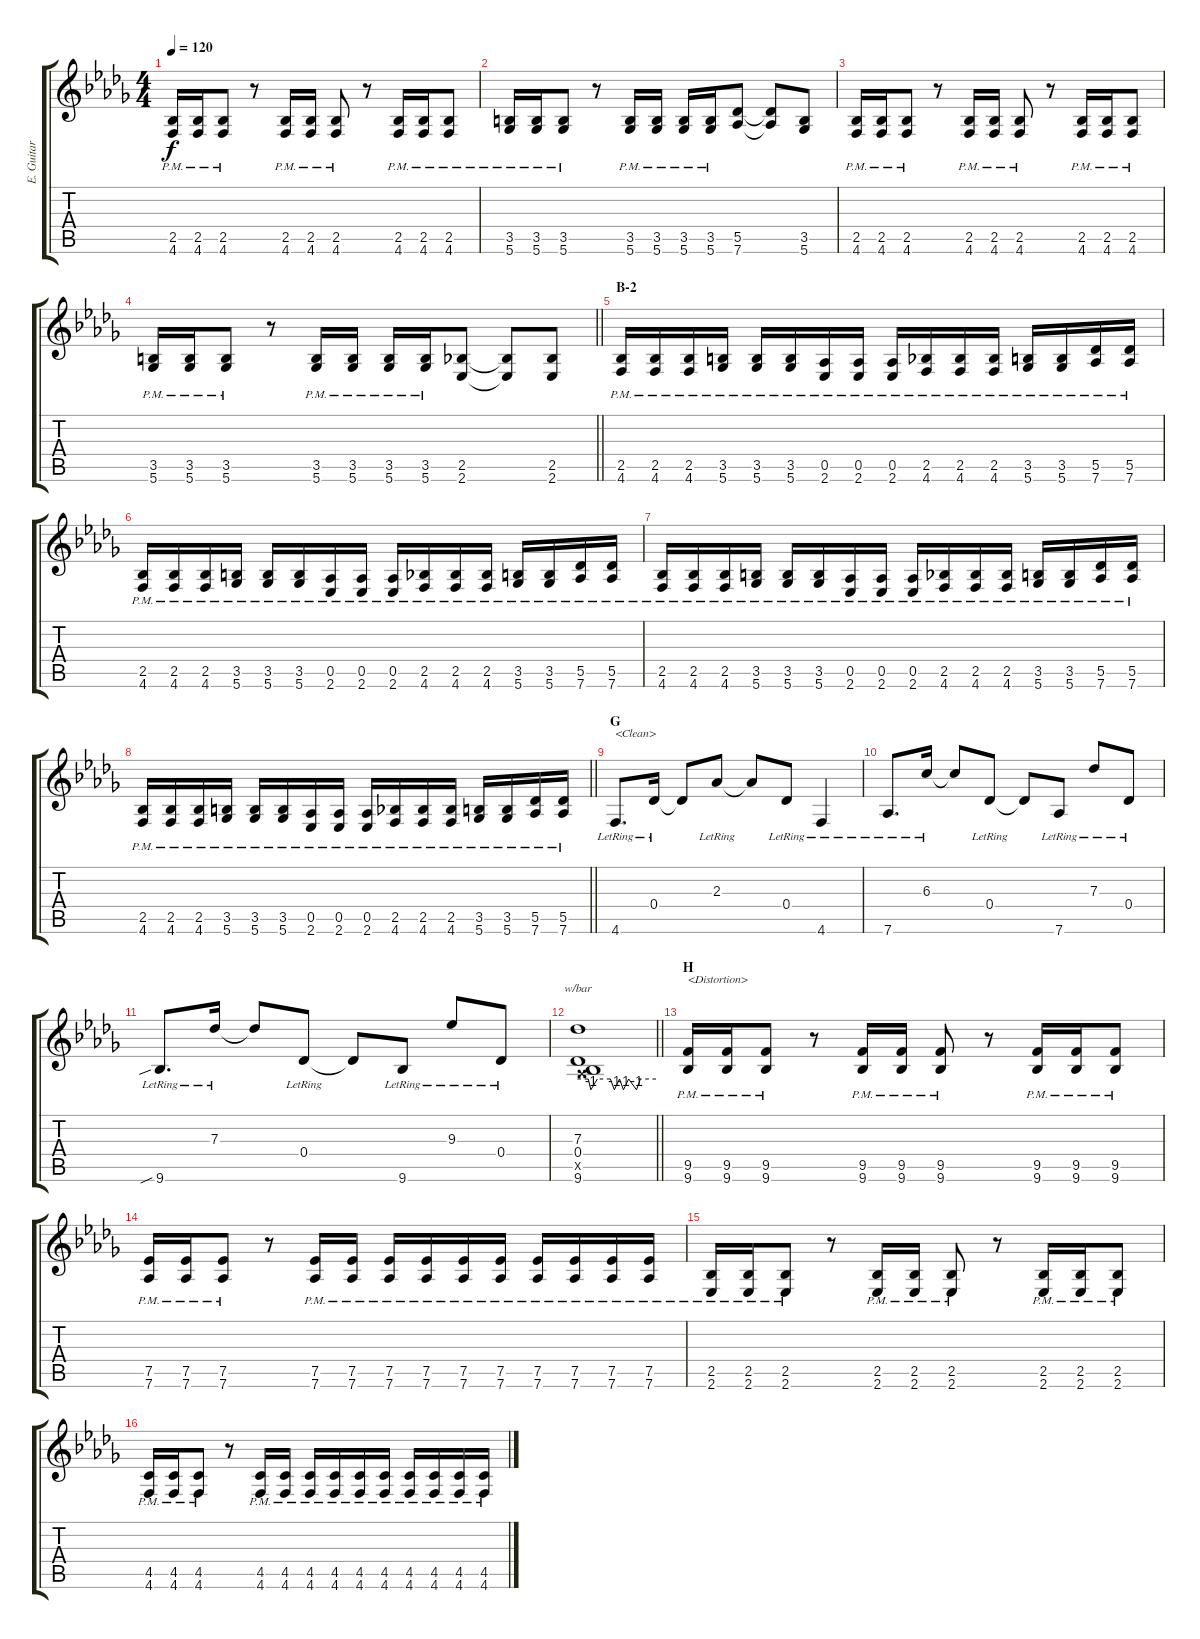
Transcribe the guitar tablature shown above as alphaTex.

\track ("E. Guitar II" "E. Guitar ") {instrument overdrivenguitar}
\staff {score tabs}
\tuning (Eb4 Bb3 Gb3 Db3 Ab2 Db2) {hide}
\ts (4 4)
\tempo 120
\clef g2
\ks db
(2.5{pm} 4.6{pm}).16{dy f} (2.5{pm} 4.6{pm}).16 (2.5{pm} 4.6{pm}).8 r.8 (2.5{pm} 4.6{pm}).16 (2.5{pm} 4.6{pm}).16 (2.5{pm} 4.6{pm}).8 r.8 (2.5{pm} 4.6{pm}).16 (2.5{pm} 4.6{pm}).16 (2.5{pm} 4.6{pm}).8 |
(3.5{pm} 5.6{pm}).16 (3.5{pm} 5.6{pm}).16 (3.5{pm} 5.6{pm}).8 r.8 (3.5{pm} 5.6{pm}).16 (3.5{pm} 5.6{pm}).16 (3.5{pm} 5.6{pm}).16 (3.5{pm} 5.6{pm}).16 (5.5 7.6).8 (5.5{t} 7.6{t}).8 (3.5 5.6).8 |
(2.5{pm} 4.6{pm}).16 (2.5{pm} 4.6{pm}).16 (2.5{pm} 4.6{pm}).8 r.8 (2.5{pm} 4.6{pm}).16 (2.5{pm} 4.6{pm}).16 (2.5{pm} 4.6{pm}).8 r.8 (2.5{pm} 4.6{pm}).16 (2.5{pm} 4.6{pm}).16 (2.5{pm} 4.6{pm}).8 |
\barLineRight lightlight
(3.5{pm} 5.6{pm}).16 (3.5{pm} 5.6{pm}).16 (3.5{pm} 5.6{pm}).8 r.8 (3.5{pm} 5.6{pm}).16 (3.5{pm} 5.6{pm}).16 (3.5{pm} 5.6{pm}).16 (3.5{pm} 5.6{pm}).16 (2.5 2.6).8 (2.5{t} 2.6{t}).8 (2.5 2.6).8 |
\section ("" "B-2")
(2.5{pm} 4.6{pm}).16 (2.5{pm} 4.6{pm}).16 (2.5{pm} 4.6{pm}).16 (3.5{pm} 5.6{pm}).16 (3.5{pm} 5.6{pm}).16 (3.5{pm} 5.6{pm}).16 (0.5{pm} 2.6{pm}).16 (0.5{pm} 2.6{pm}).16 (0.5{pm} 2.6{pm}).16 (2.5{pm} 4.6{pm}).16 (2.5{pm} 4.6{pm}).16 (2.5{pm} 4.6{pm}).16 (3.5{pm} 5.6{pm}).16 (3.5{pm} 5.6{pm}).16 (5.5{pm} 7.6{pm}).16 (5.5{pm} 7.6{pm}).16 |
(2.5{pm} 4.6{pm}).16 (2.5{pm} 4.6{pm}).16 (2.5{pm} 4.6{pm}).16 (3.5{pm} 5.6{pm}).16 (3.5{pm} 5.6{pm}).16 (3.5{pm} 5.6{pm}).16 (0.5{pm} 2.6{pm}).16 (0.5{pm} 2.6{pm}).16 (0.5{pm} 2.6{pm}).16 (2.5{pm} 4.6{pm}).16 (2.5{pm} 4.6{pm}).16 (2.5{pm} 4.6{pm}).16 (3.5{pm} 5.6{pm}).16 (3.5{pm} 5.6{pm}).16 (5.5{pm} 7.6{pm}).16 (5.5{pm} 7.6{pm}).16 |
(2.5{pm} 4.6{pm}).16 (2.5{pm} 4.6{pm}).16 (2.5{pm} 4.6{pm}).16 (3.5{pm} 5.6{pm}).16 (3.5{pm} 5.6{pm}).16 (3.5{pm} 5.6{pm}).16 (0.5{pm} 2.6{pm}).16 (0.5{pm} 2.6{pm}).16 (0.5{pm} 2.6{pm}).16 (2.5{pm} 4.6{pm}).16 (2.5{pm} 4.6{pm}).16 (2.5{pm} 4.6{pm}).16 (3.5{pm} 5.6{pm}).16 (3.5{pm} 5.6{pm}).16 (5.5{pm} 7.6{pm}).16 (5.5{pm} 7.6{pm}).16 |
\barLineRight lightlight
(2.5{pm} 4.6{pm}).16 (2.5{pm} 4.6{pm}).16 (2.5{pm} 4.6{pm}).16 (3.5{pm} 5.6{pm}).16 (3.5{pm} 5.6{pm}).16 (3.5{pm} 5.6{pm}).16 (0.5{pm} 2.6{pm}).16 (0.5{pm} 2.6{pm}).16 (0.5{pm} 2.6{pm}).16 (2.5{pm} 4.6{pm}).16 (2.5{pm} 4.6{pm}).16 (2.5{pm} 4.6{pm}).16 (3.5{pm} 5.6{pm}).16 (3.5{pm} 5.6{pm}).16 (5.5{pm} 7.6{pm}).16 (5.5{pm} 7.6{pm}).16 |
\section ("" "G")
4.6{lr}.8{d txt "<Clean>" instrument electricguitarclean} 0.4{lr}.16 0.4{t}.8 2.3{lr}.8 2.3{t}.8 0.4{lr}.8 4.6{lr}.4 |
7.6{lr}.8{d} 6.3{lr}.16 6.3{t}.8 0.4{lr}.8 0.4{t}.8 7.6{lr}.8 7.3{lr}.8 0.4{lr}.8 |
9.6{sib lr}.8{d} 7.3{lr}.16 7.3{t}.8 0.4{lr}.8 0.4{t}.8 9.6{lr}.8 9.3{lr}.8 0.4{lr}.8 |
\barLineRight lightlight
(7.3 0.4 0.5{x} 9.6).1{tbe (custom default 0 0 8 0 10 -4 15 0 25 0 28 -4 32 0 35 -4 39 0 45 -4 48 0 60 0)} |
\section ("" "H")
(9.5{pm} 9.6{pm}).16{txt "<Distortion>" instrument overdrivenguitar} (9.5{pm} 9.6{pm}).16 (9.5{pm} 9.6{pm}).8 r.8 (9.5{pm} 9.6{pm}).16 (9.5{pm} 9.6{pm}).16 (9.5{pm} 9.6{pm}).8 r.8 (9.5{pm} 9.6{pm}).16 (9.5{pm} 9.6{pm}).16 (9.5{pm} 9.6{pm}).8 |
(7.5{pm} 7.6{pm}).16 (7.5{pm} 7.6{pm}).16 (7.5{pm} 7.6{pm}).8 r.8 (7.5{pm} 7.6{pm}).16 (7.5{pm} 7.6{pm}).16 (7.5{pm} 7.6{pm}).16 (7.5{pm} 7.6{pm}).16 (7.5{pm} 7.6{pm}).16 (7.5{pm} 7.6{pm}).16 (7.5{pm} 7.6{pm}).16 (7.5{pm} 7.6{pm}).16 (7.5{pm} 7.6{pm}).16 (7.5{pm} 7.6{pm}).16 |
(2.5{pm} 2.6{pm}).16 (2.5{pm} 2.6{pm}).16 (2.5{pm} 2.6{pm}).8 r.8 (2.5{pm} 2.6{pm}).16 (2.5{pm} 2.6{pm}).16 (2.5{pm} 2.6{pm}).8 r.8 (2.5{pm} 2.6{pm}).16 (2.5{pm} 2.6{pm}).16 (2.5{pm} 2.6{pm}).8 |
(4.5{pm} 4.6{pm}).16 (4.5{pm} 4.6{pm}).16 (4.5{pm} 4.6{pm}).8 r.8 (4.5{pm} 4.6{pm}).16 (4.5{pm} 4.6{pm}).16 (4.5{pm} 4.6{pm}).16 (4.5{pm} 4.6{pm}).16 (4.5{pm} 4.6{pm}).16 (4.5{pm} 4.6{pm}).16 (4.5{pm} 4.6{pm}).16 (4.5{pm} 4.6{pm}).16 (4.5{pm} 4.6{pm}).16 (4.5{pm} 4.6{pm}).16
